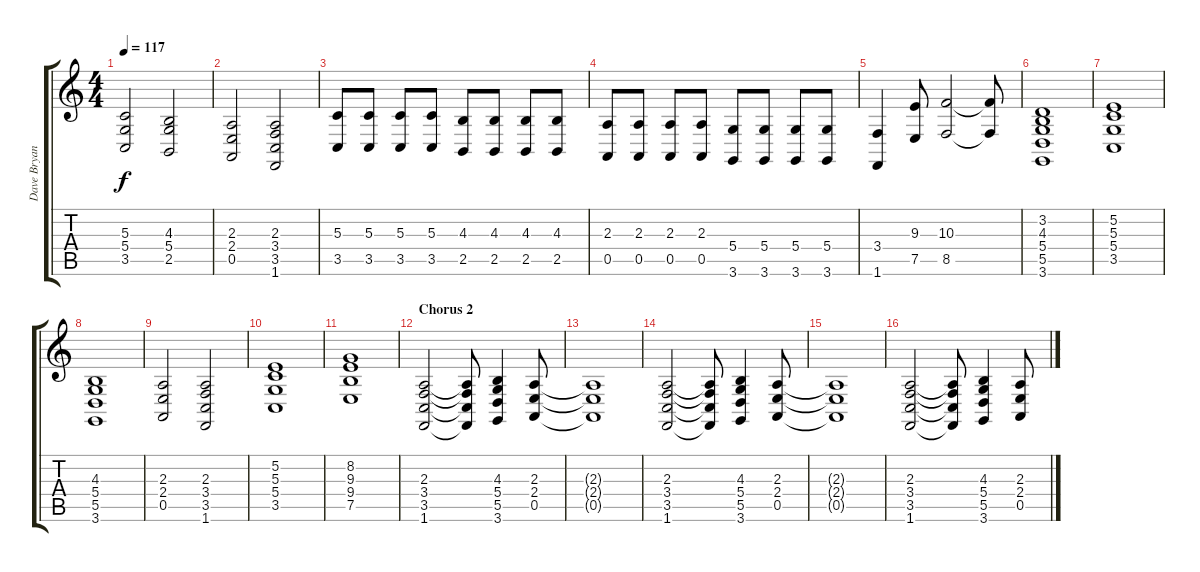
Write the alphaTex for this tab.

\track ("Dave Bryan" "Dave Bryan") {instrument stringensemble1}
\staff {score tabs}
\tuning (E4 B3 G3 D3 A2 E2) {hide}
\ts (4 4)
\tempo 117
\clef g2
\ks c
(5.3 5.4 3.5).2{dy f} (4.3 5.4 2.5).2 |
(2.3 2.4 0.5).2 (2.3 3.4 3.5 1.6).2 |
(5.3 3.5).8 (5.3 3.5).8 (5.3 3.5).8 (5.3 3.5).8 (4.3 2.5).8 (4.3 2.5).8 (4.3 2.5).8 (4.3 2.5).8 |
(2.3 0.5).8 (2.3 0.5).8 (2.3 0.5).8 (2.3 0.5).8 (5.4 3.6).8 (5.4 3.6).8 (5.4 3.6).8 (5.4 3.6).8 |
(3.4 1.6).4 (9.3 7.5).8{instrument sitar} (10.3 8.5).2 (10.3{t} 8.5{t}).8 |
(3.2 4.3 5.4 5.5 3.6).1{instrument stringensemble1} |
(5.2 5.3 5.4 3.5).1 |
(4.3 5.4 5.5 3.6).1 |
(2.3 2.4 0.5).2 (2.3 3.4 3.5 1.6).2 |
(5.2 5.3 5.4 3.5).1 |
(8.2 9.3 9.4 7.5).1 |
\section ("" "Chorus 2")
(2.3 3.4 3.5 1.6).2 (2.3{t} 3.4{t} 3.5{t} 1.6{t}).8 (4.3 5.4 5.5 3.6).4 (2.3 2.4 0.5).8 |
(2.3{t} 2.4{t} 0.5{t}).1 |
(2.3 3.4 3.5 1.6).2 (2.3{t} 3.4{t} 3.5{t} 1.6{t}).8 (4.3 5.4 5.5 3.6).4 (2.3 2.4 0.5).8 |
(2.3{t} 2.4{t} 0.5{t}).1 |
(2.3 3.4 3.5 1.6).2 (2.3{t} 3.4{t} 3.5{t} 1.6{t}).8 (4.3 5.4 5.5 3.6).4 (2.3 2.4 0.5).8
